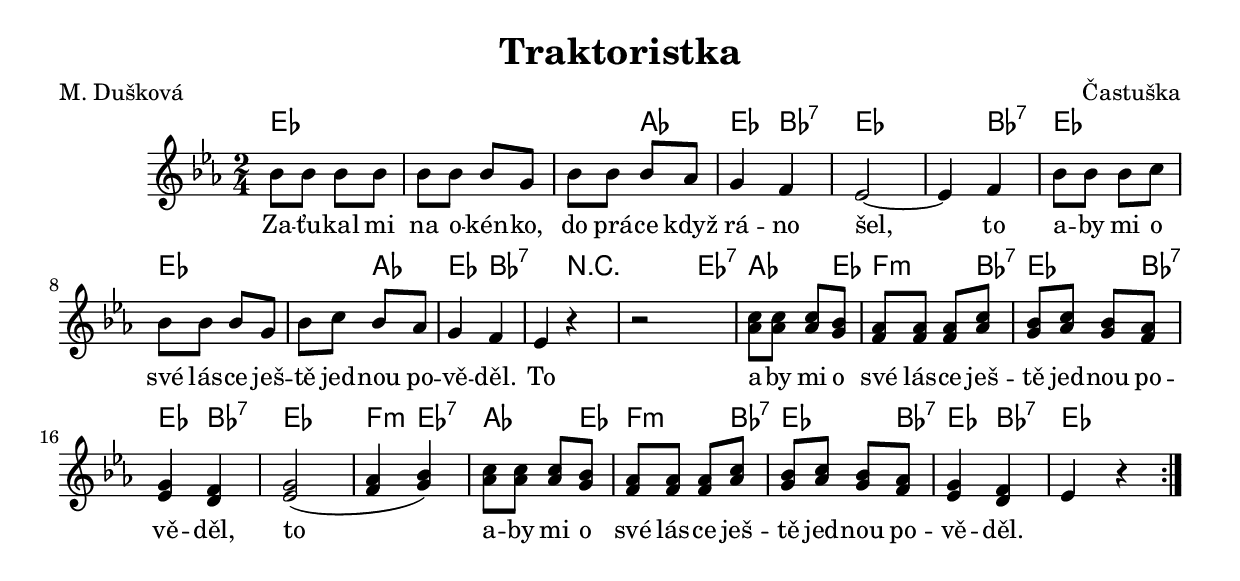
\version "2.20.0"
\header {
        title = "Traktoristka" 
        composer = "Častuška" 
	poet = "M. Dušková" 
}

melody = \relative c'' {        
\clef treble
\time 2/4 
\key es \major 
\repeat volta 2 {
bes8 bes bes bes |
bes bes bes g | bes bes bes as | g4 f | 
es2 ~ |  es4  f | bes8 bes bes c |
bes bes bes g | bes c bes as |
g4 f | es4 r | r2 | <c' as>8 <c as> <c as> <bes g>|
<as f> <as f> <as f> <as c> |
<bes g> <as c> <bes g> <as f> |
<g es >4 <f d> | <g  es >2 ( | <as f>4  < bes g> ) |
<c as>8 <c as> <c as> <bes g>|
<as f> <as f> <as f> <as c> |
<bes g> <as c> <bes g> <as f> |
<g es >4 <f d> |
es4 r |
        }
}

text = \lyricmode {
Za -- ťu -- kal mi na o -- kén -- ko, do prá -- ce když rá -- no šel,
to a -- by mi o své lás -- ce ješ -- tě jed -- nou po -- vě -- děl.
To a -- by mi o své lás -- ce ješ -- tě jed -- nou po -- vě -- děl,
to a -- by mi o své lás -- ce ješ -- tě jed -- nou po -- vě -- děl.

}

accompaniment =\chordmode {
es2 es2. as4 es bes:7 es2. bes4:7
es2 es2. as4 es bes2:7 r4 r4 es4:7
as4. es8 f4.:m bes8:7
es4. bes8:7 es4 bes:7 es2 f4:m es:7 
as4. es8 f4.:m bes8:7 es4. bes8:7 es4 bes:7 es4
		}

\score {
       <<
         \new ChordNames {
             \set chordChanges = ##t
              \accompaniment
            }

          \new Voice = "one" { \autoBeamOn \melody }
          \new Lyrics \lyricsto "one" \text
       >>
       \midi  { \tempo 4=120 }
       \layout { linewidth = 20.0\cm  }
}


